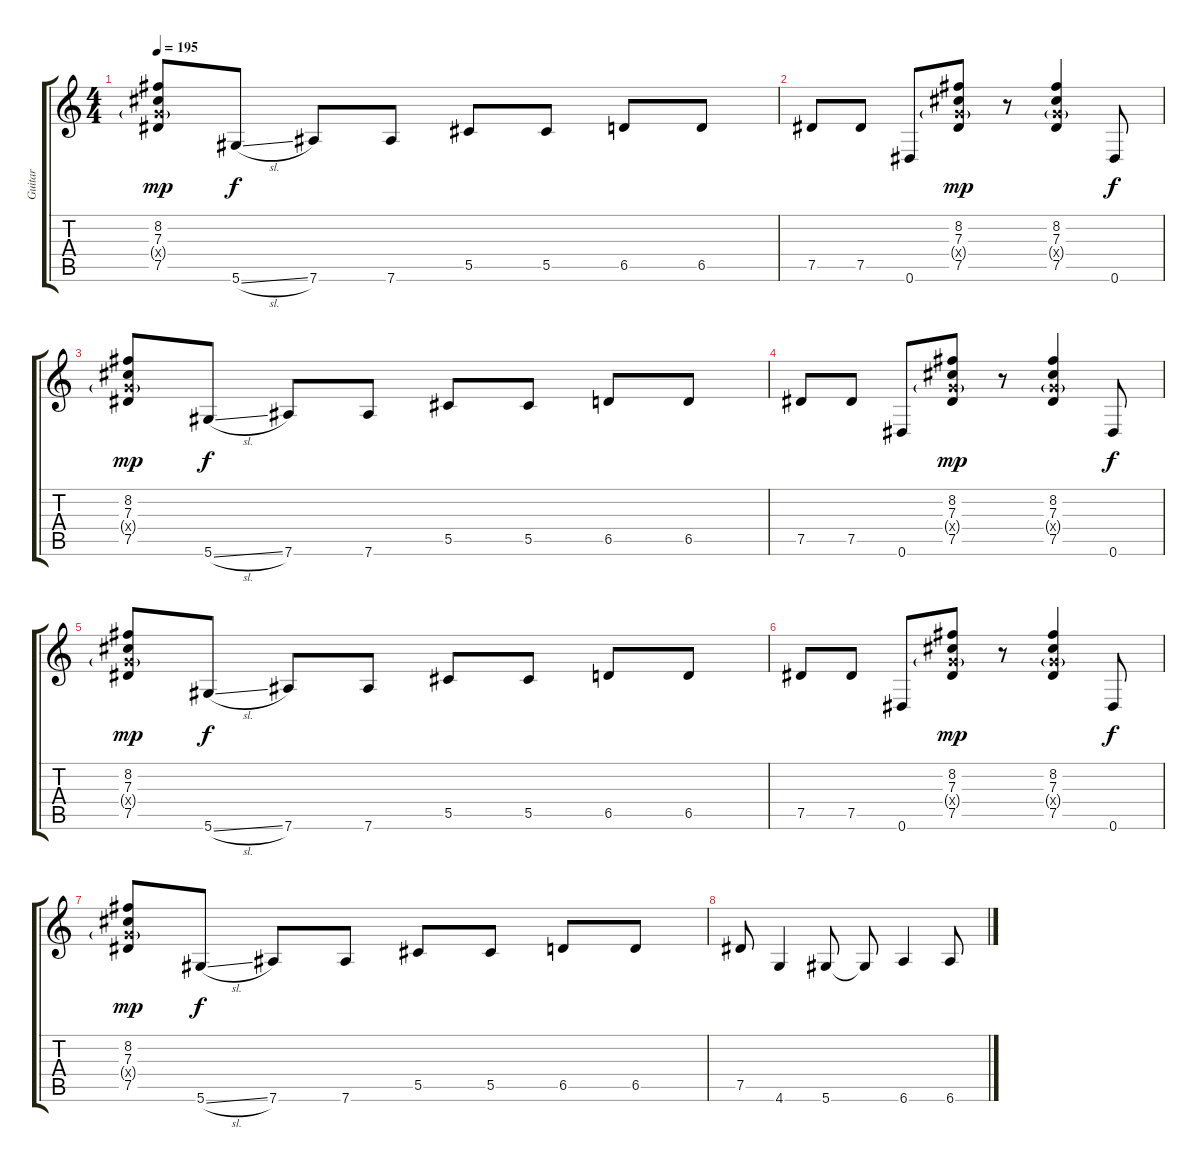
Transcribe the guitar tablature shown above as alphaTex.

\track ("Guitar" "Guitar") {instrument electricguitarjazz}
\staff {score tabs}
\tuning (Eb4 Bb3 Gb3 Db3 Ab2 Eb2) {hide}
\ts (4 4)
\tempo 195
\clef g2
\ks c
(8.2 7.3 6.4{g x} 7.5).8{dy mp} 5.6{sl}.8{dy f} 7.6.8 7.6.8 5.5.8 5.5.8 6.5.8 6.5.8 |
7.5.8 7.5.8 0.6.8 (8.2 7.3 6.4{g x} 7.5).8{dy mp} r.8 (8.2 7.3 6.4{g x} 7.5).4 0.6.8{dy f} |
(8.2 7.3 6.4{g x} 7.5).8{dy mp} 5.6{sl}.8{dy f} 7.6.8 7.6.8 5.5.8 5.5.8 6.5.8 6.5.8 |
7.5.8 7.5.8 0.6.8 (8.2 7.3 6.4{g x} 7.5).8{dy mp} r.8 (8.2 7.3 6.4{g x} 7.5).4 0.6.8{dy f} |
(8.2 7.3 6.4{g x} 7.5).8{dy mp} 5.6{sl}.8{dy f} 7.6.8 7.6.8 5.5.8 5.5.8 6.5.8 6.5.8 |
7.5.8 7.5.8 0.6.8 (8.2 7.3 6.4{g x} 7.5).8{dy mp} r.8 (8.2 7.3 6.4{g x} 7.5).4 0.6.8{dy f} |
(8.2 7.3 6.4{g x} 7.5).8{dy mp} 5.6{sl}.8{dy f} 7.6.8 7.6.8 5.5.8 5.5.8 6.5.8 6.5.8 |
7.5.8 4.6.4 5.6.8 5.6{t}.8 6.6.4 6.6.8
